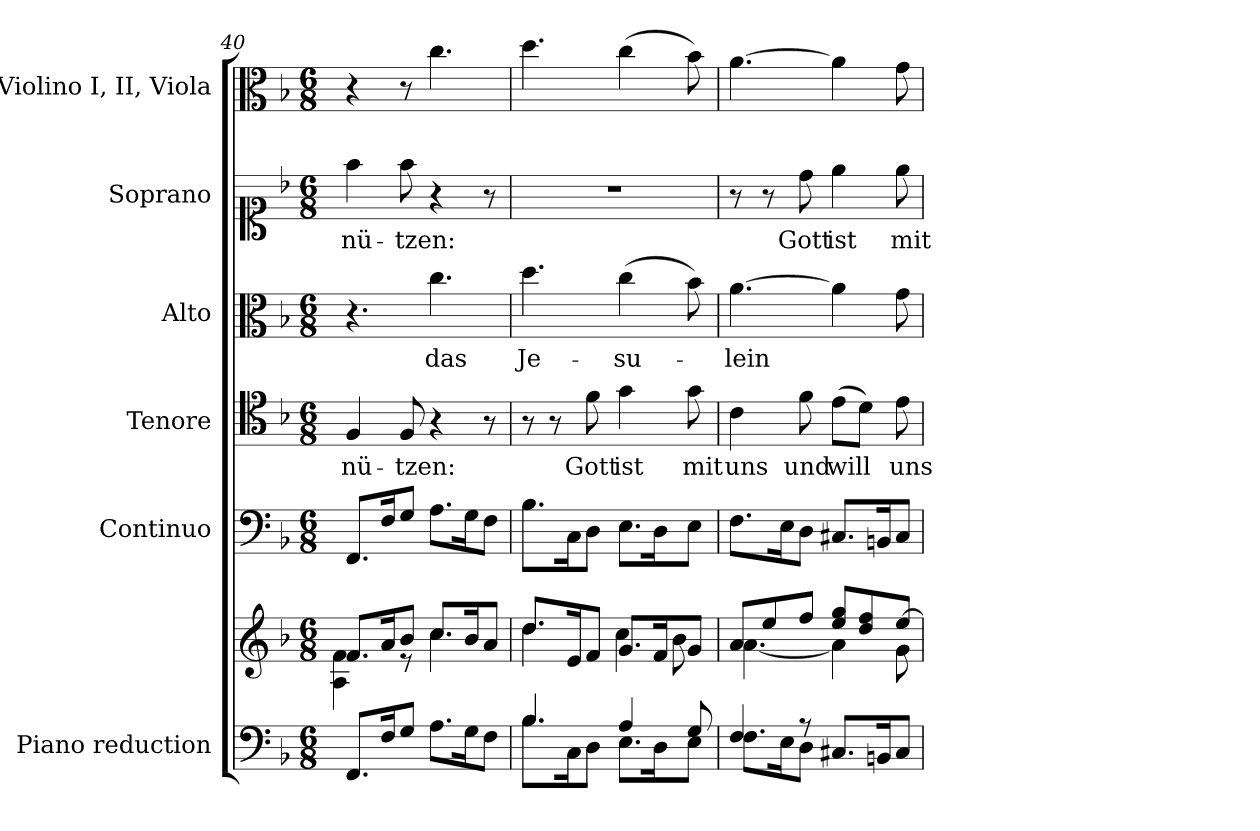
**kern	**kern	**kern	**kern	**text	**kern	**text	**kern	**text	**kern
*part6	*part6	*part5	*part4	*part4	*part3	*part3	*part2	*part2	*part1
*staff7	*staff6	*staff5	*staff4	*staff4	*staff3	*staff3	*staff2	*staff2	*staff1
*I"Piano reduction	*	*I"Continuo	*I"Tenore	*	*I"Alto	*	*I"Soprano	*	*I"Violino I, II, Viola
*I'Pno	*	*	*	*	*	*	*	*	*I'Vln
*clefF4	*clefG2	*clefF4	*clefC4	*	*clefC3	*	*clefC1	*	*clefC3
*k[b-]	*k[b-]	*k[b-]	*k[b-]	*	*k[b-]	*	*k[b-]	*	*k[b-]
*M6/8	*M6/8	*M6/8	*M6/8	*	*M6/8	*	*M6/8	*	*M6/8
=40	=40	=40	=40	=40	=40	=40	=40	=40	=40
*	*^	*	*	*	*	*	*	*	*
!	!	!	!	!	!LO:LY:b	!	!	!	!LO:LY:b	!
8.FF/L	8.f/L	4A\ 4f\	8.FF/L	4F/	nü-	4.r	.	4ff\	nü-	4r
16F/K	16a/K	.	16F/K	.	.	.	.	.	.	.
!	!	!	!	!	!LO:LY:b	!	!	!	!LO:LY:b	!
8G/J	8b-/J	8r	8G/J	8F/	-tzen:	.	.	8ff\	-tzen:	8r
!	!	!	!	!	!	!	!LO:LY:b	!	!	!
8.A\L	8.cc/L	4.cc\	8.A\L	4r	.	4.cc\	das	4r	.	4.cc\
16G\K	16b-/K	.	16G\K	.	.	.	.	.	.	.
8F\J	8a/J	.	8F\J	8r	.	.	.	8r	.	.
=41	=41	=41	=41	=41	=41	=41	=41	=41	=41	=41
*^	*	*	*	*	*	*	*	*	*	*
!	!	!	!	!	!	!	!	!LO:LY:b	!	!	!
4.B-/	8.B-\L	8.dd/L	4.dd\	8.B-\L	8r	.	4.dd\	Je-	2.r	.	4.dd\
.	.	.	.	.	8r	.	.	.	.	.	.
.	16C\K	16e/K	.	16C\K	.	.	.	.	.	.	.
!	!	!	!	!	!	!LO:LY:b	!	!	!	!	!
.	8D\J	8f/J	.	8D\J	8f\	Gott	.	.	.	.	.
!	!	!	!	!	!	!LO:LY:b	!	!LO:LY:b	!	!	!
4A/	8.E\L	8.g/L	4cc\	8.E\L	4g\	ist	(4cc\	-su-	.	.	(4cc\
.	16D\K	16f/K	.	16D\K	.	.	.	.	.	.	.
!	!	!	!	!	!	!LO:LY:b	!	!	!	!	!
8G/	8E\J	8g/J	8b-\	8E\J	8g\	mit	8b-\)	.	.	.	8b-\)
=42	=42	=42	=42	=42	=42	=42	=42	=42	=42	=42	=42
!	!	!	!	!	!	!LO:LY:b	!	!LO:LY:b	!	!	!
4F/	8.F\L	8a/L	[4.a\	8.F\L	4c\	uns	[4.a\	-lein	8r	.	[4.a\
.	.	8ee/	.	.	.	.	.	.	8r	.	.
.	16E\K	.	.	16E\K	.	.	.	.	.	.	.
!	!	!	!	!	!	!LO:LY:b	!	!	!	!LO:LY:b	!
8r	8D\J	8ff/J	.	8D\J	8f\	und	.	.	8dd\	Gott	.
!	!	!	!	!	!	!LO:LY:b	!	!	!	!LO:LY:b	!
4ryy	8.C#X/L	8ee/ 8gg/L	4a\]	8.C#X/L	(8e\L	will	4a\]	.	4ee\	ist	4a\]
.	.	8dd/ 8ff/	.	.	8d\J)	.	.	.	.	.	.
.	16BBn/K	.	.	16BBn/K	.	.	.	.	.	.	.
!	!	!	!	!	!	!LO:LY:b	!	!	!	!LO:LY:b	!
8ryy	8C#/J	[8ee/J	8g\	8C#/J	8e\	uns	8g\	.	8ee\	mit	8g\
*v	*v	*	*	*	*	*	*	*	*	*	*
*	*v	*v	*	*	*	*	*	*	*	*
=	=	=	=	=	=	=	=	=	=
*-	*-	*-	*-	*-	*-	*-	*-	*-	*-
